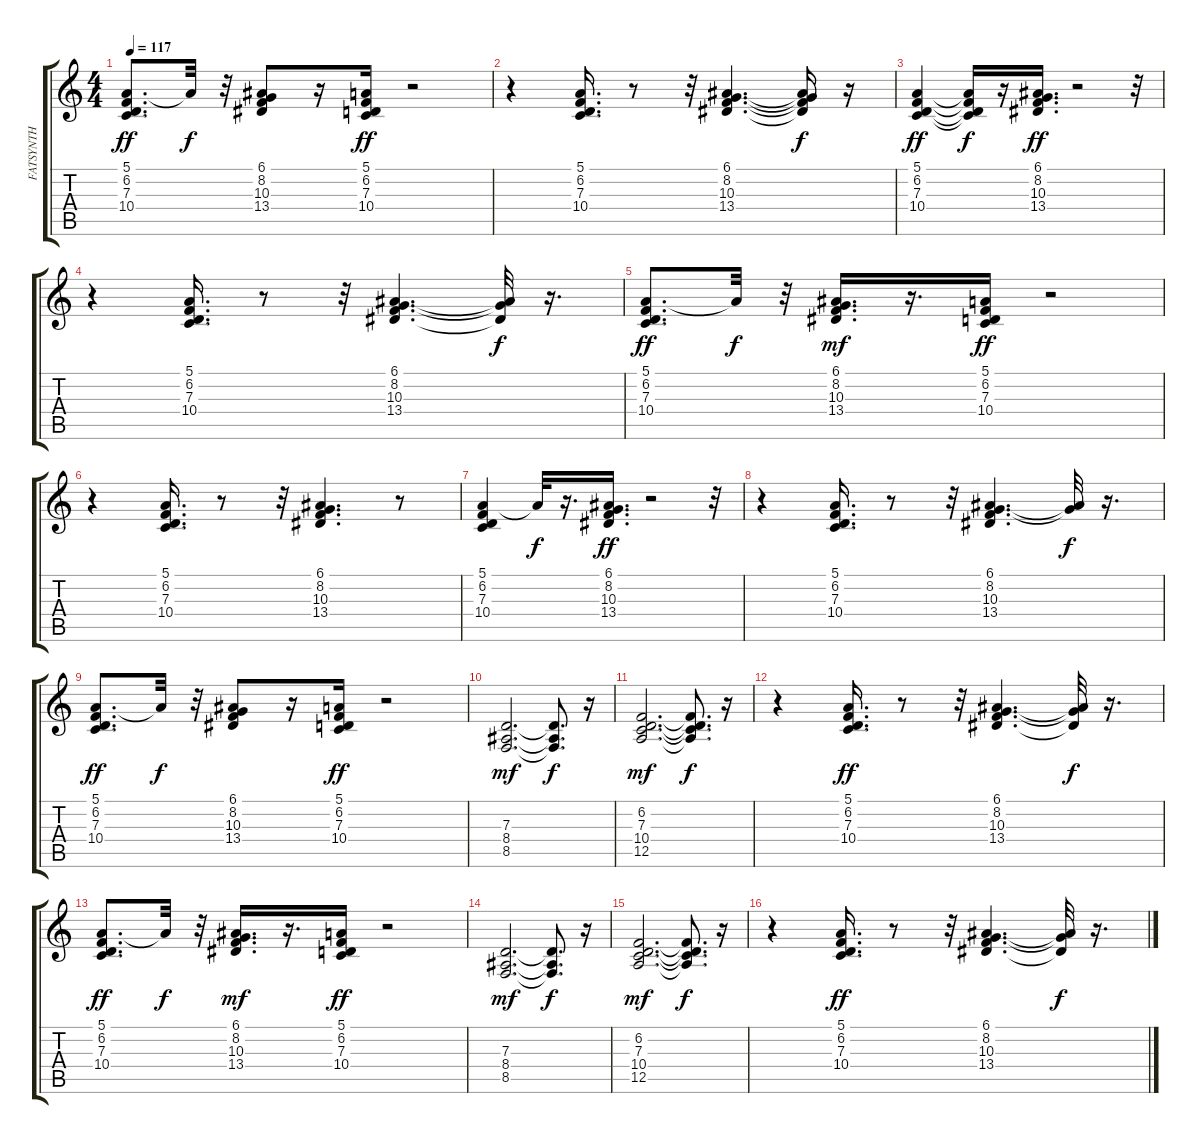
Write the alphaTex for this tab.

\track ("FATSYNTH" "FATSYNTH") {instrument lead2sawtooth}
\staff {score tabs}
\tuning (E4 B3 G3 D3 A2 E2) {hide}
\ts (4 4)
\tempo 117
\clef g2
\ks c
(5.1 6.2 7.3 10.4).8{d dy ff} 5.1{t}.32{dy f} r.32 (6.1 8.2 10.3 13.4).8 r.16 (5.1 6.2 7.3 10.4).16{dy ff} r.2 |
r.4 (5.1 6.2 7.3 10.4).16{d} r.8 r.32 (6.1 8.2 10.3 13.4).4{d} (6.1{t} 8.2{t} 10.3{t} 13.4{t}).16{dy f} r.16 |
(5.1 6.2 7.3 10.4).4{dy ff} (5.1{t} 6.2{t} 7.3{t} 10.4{t}).16{dy f} r.16 (6.1 8.2 10.3 13.4).16{d dy ff} r.2 r.32 |
r.4 (5.1 6.2 7.3 10.4).16{d} r.8 r.32 (6.1 8.2 10.3 13.4).4{d} (6.1{t} 8.2{t} 13.4{t}).32{dy f} r.16{d} |
(5.1 6.2 7.3 10.4).8{d dy ff} 5.1{t}.32{dy f} r.32 (6.1 8.2 10.3 13.4).16{d dy mf} r.16{d} (5.1 6.2 7.3 10.4).16{dy ff} r.2 |
r.4 (5.1 6.2 7.3 10.4).16{d} r.8 r.32 (6.1 8.2 10.3 13.4).4{d} r.8 |
(5.1 6.2 7.3 10.4).4 5.1{t}.32{dy f} r.16{d} (6.1 8.2 10.3 13.4).16{d dy ff} r.2 r.32 |
r.4 (5.1 6.2 7.3 10.4).16{d} r.8 r.32 (6.1 8.2 10.3 13.4).4{d} (6.1{t} 8.2{t}).32{dy f} r.16{d} |
(5.1 6.2 7.3 10.4).8{d dy ff} 5.1{t}.32{dy f} r.32 (6.1 8.2 10.3 13.4).8 r.16 (5.1 6.2 7.3 10.4).16{dy ff} r.2 |
(7.3 8.4 8.5).2{d dy mf} (7.3{t} 8.4{t} 8.5{t}).8{d dy f} r.16 |
(6.2 7.3 10.4 12.5).2{d dy mf} (6.2{t} 7.3{t} 10.4{t} 12.5{t}).8{d dy f} r.16 |
r.4 (5.1 6.2 7.3 10.4).16{d dy ff} r.8 r.32 (6.1 8.2 10.3 13.4).4{d} (6.1{t} 8.2{t} 13.4{t}).32{dy f} r.16{d} |
(5.1 6.2 7.3 10.4).8{d dy ff} 5.1{t}.32{dy f} r.32 (6.1 8.2 10.3 13.4).16{d dy mf} r.16{d} (5.1 6.2 7.3 10.4).16{dy ff} r.2 |
(7.3 8.4 8.5).2{d dy mf} (7.3{t} 8.4{t} 8.5{t}).8{d dy f} r.16 |
(6.2 7.3 10.4 12.5).2{d dy mf} (6.2{t} 7.3{t} 10.4{t} 12.5{t}).8{d dy f} r.16 |
r.4 (5.1 6.2 7.3 10.4).16{d dy ff} r.8 r.32 (6.1 8.2 10.3 13.4).4{d} (6.1{t} 8.2{t} 13.4{t}).32{dy f} r.16{d}
